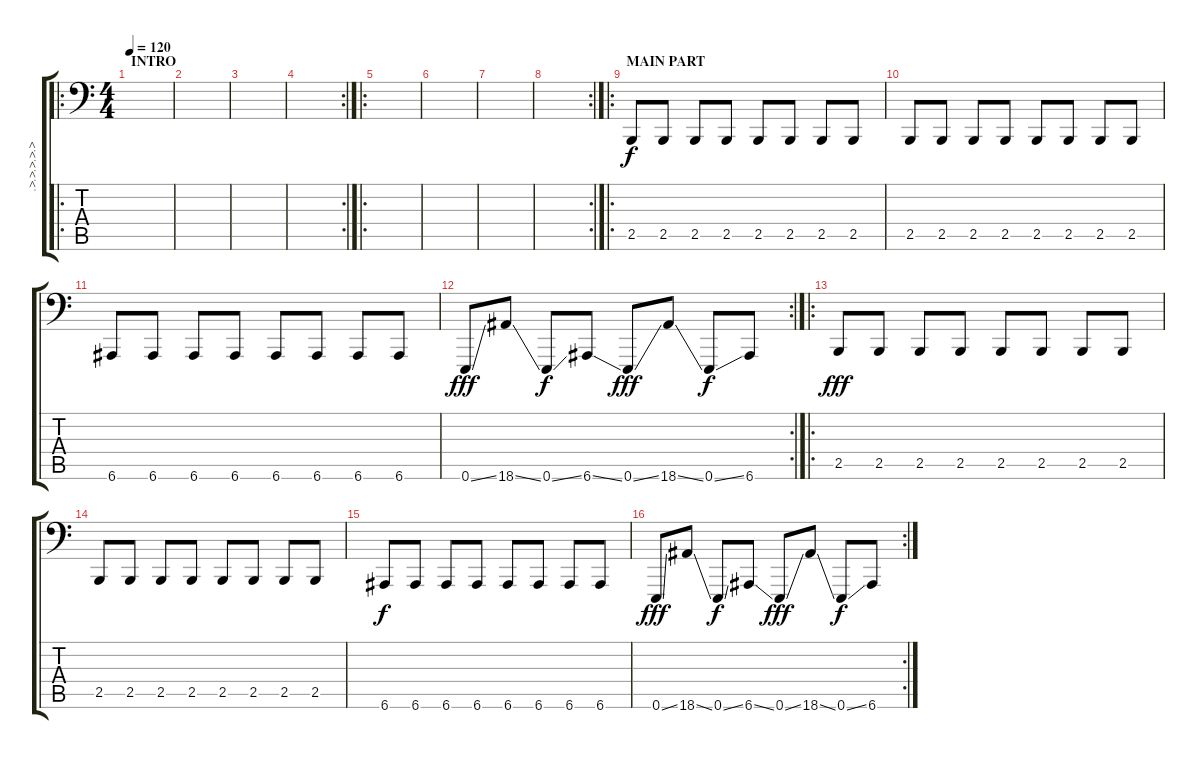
\track (".>.>.>.>.>.>" ".>.>.>.>.>") {instrument slapbass1}
\staff {score tabs}
\tuning (E2 B1 G1 D1 A0 E0) {hide}
\ro
\ts (4 4)
\section ("" "INTRO")
\tempo 120
\clef f4
\ks c
|
|
|
\rc 2
|
\ro
|
|
|
\rc 2
|
\ro
\section ("" "MAIN PART")
2.5.8 2.5.8 2.5.8 2.5.8 2.5.8 2.5.8 2.5.8 2.5.8 |
2.5.8 2.5.8 2.5.8 2.5.8 2.5.8 2.5.8 2.5.8 2.5.8 |
6.6.8{dy f} 6.6.8 6.6.8 6.6.8 6.6.8 6.6.8 6.6.8 6.6.8 |
\rc 2
0.6{ss}.8{dy fff} 18.6{ss}.8 0.6{ss}.8{dy f} 6.6{ss}.8 0.6{ss}.8{dy fff} 18.6{ss}.8 0.6{ss}.8{dy f} 6.6.8 |
\ro
2.5.8{dy fff} 2.5.8 2.5.8 2.5.8 2.5.8 2.5.8 2.5.8 2.5.8 |
2.5.8 2.5.8 2.5.8 2.5.8 2.5.8 2.5.8 2.5.8 2.5.8 |
6.6.8{dy f} 6.6.8 6.6.8 6.6.8 6.6.8 6.6.8 6.6.8 6.6.8 |
\rc 2
0.6{ss}.8{dy fff} 18.6{ss}.8 0.6{ss}.8{dy f} 6.6{ss}.8 0.6{ss}.8{dy fff} 18.6{ss}.8 0.6{ss}.8{dy f} 6.6.8
